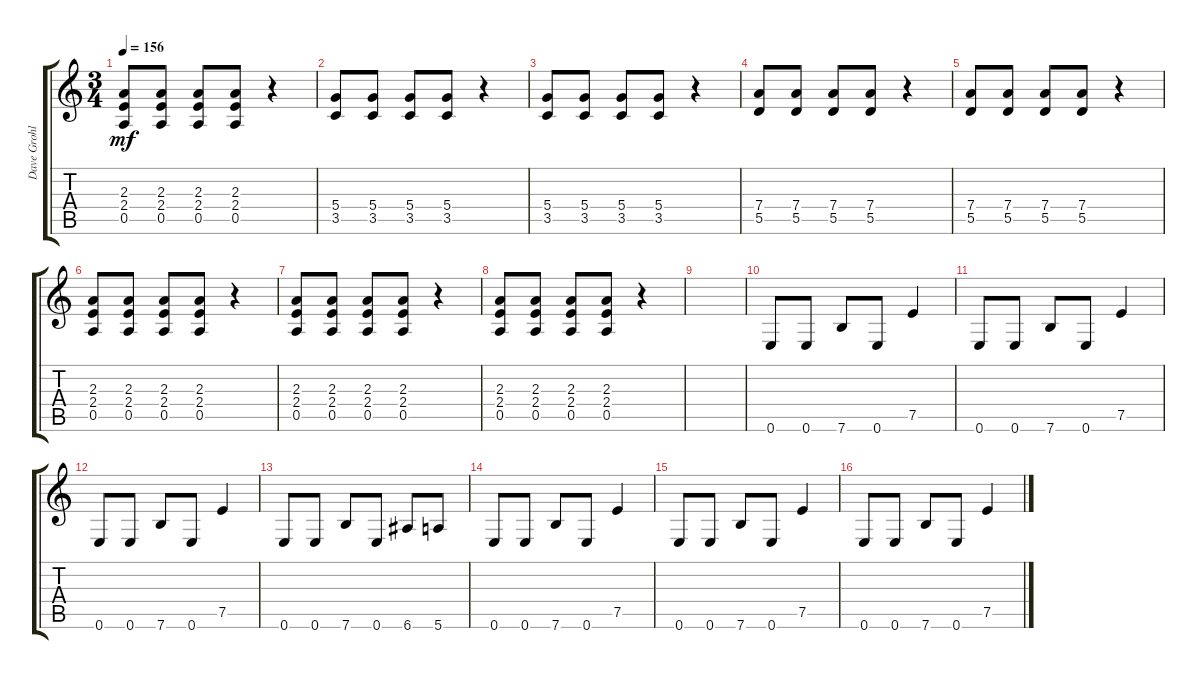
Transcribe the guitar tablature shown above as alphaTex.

\track ("Dave Grohl" "Dave Grohl") {instrument electricguitarclean}
\staff {score tabs}
\tuning (E4 B3 G3 D3 A2 E2) {hide}
\ts (3 4)
\tempo 156
\clef g2
\ks c
(2.3 2.4 0.5).8{dy mf} (2.3 2.4 0.5).8 (2.3 2.4 0.5).8 (2.3 2.4 0.5).8 r.4 |
(5.4 3.5).8{instrument overdrivenguitar} (5.4 3.5).8{instrument overdrivenguitar} (5.4 3.5).8{instrument overdrivenguitar} (5.4 3.5).8{instrument overdrivenguitar} r.4 |
(5.4 3.5).8{instrument overdrivenguitar} (5.4 3.5).8{instrument overdrivenguitar} (5.4 3.5).8{instrument overdrivenguitar} (5.4 3.5).8{instrument overdrivenguitar} r.4 |
(7.4 5.5).8 (7.4 5.5).8 (7.4 5.5).8 (7.4 5.5).8 r.4 |
(7.4 5.5).8 (7.4 5.5).8 (7.4 5.5).8 (7.4 5.5).8 r.4 |
(2.3 2.4 0.5).8 (2.3 2.4 0.5).8 (2.3 2.4 0.5).8 (2.3 2.4 0.5).8 r.4 |
(2.3 2.4 0.5).8 (2.3 2.4 0.5).8 (2.3 2.4 0.5).8 (2.3 2.4 0.5).8 r.4 |
(2.3 2.4 0.5).8 (2.3 2.4 0.5).8 (2.3 2.4 0.5).8 (2.3 2.4 0.5).8 r.4 |
|
0.6.8 0.6.8 7.6.8 0.6.8 7.5.4 |
0.6.8 0.6.8 7.6.8 0.6.8 7.5.4 |
0.6.8 0.6.8 7.6.8 0.6.8 7.5.4 |
0.6.8 0.6.8 7.6.8 0.6.8 6.6.8 5.6.8 |
0.6.8 0.6.8 7.6.8 0.6.8 7.5.4 |
0.6.8 0.6.8 7.6.8 0.6.8 7.5.4 |
0.6.8 0.6.8 7.6.8 0.6.8 7.5.4
